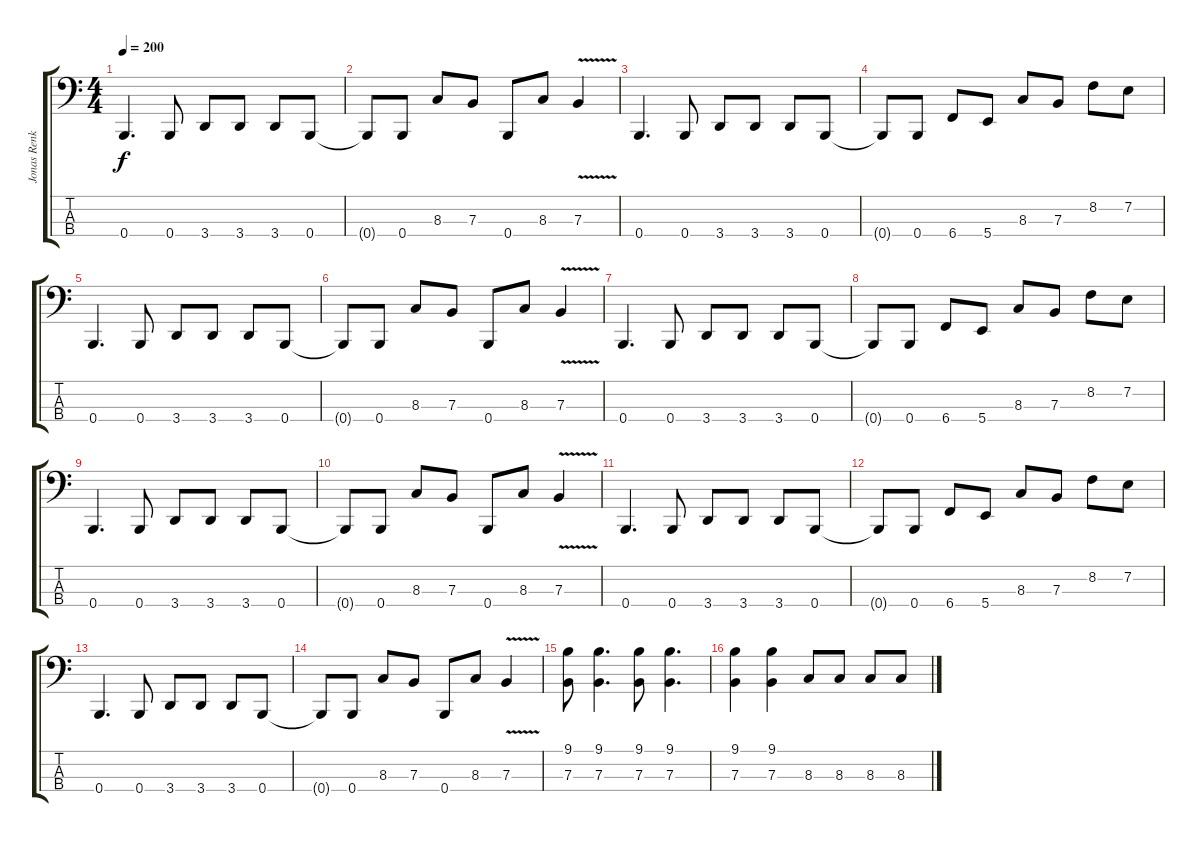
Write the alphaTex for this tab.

\track ("Jonas Renkse" "Jonas Renk") {instrument electricbasspick}
\staff {score tabs}
\tuning (D2 A1 E1 B0) {hide}
\ts (4 4)
\tempo 200
\clef f4
\ks c
0.4.4{d dy f} 0.4.8 3.4.8 3.4.8 3.4.8 0.4.8 |
0.4{t}.8 0.4.8 8.3.8 7.3.8 0.4.8 8.3.8 7.3{v}.4 |
0.4.4{d} 0.4.8 3.4.8 3.4.8 3.4.8 0.4.8 |
0.4{t}.8 0.4.8 6.4.8 5.4.8 8.3.8 7.3.8 8.2.8 7.2.8 |
0.4.4{d} 0.4.8 3.4.8 3.4.8 3.4.8 0.4.8 |
0.4{t}.8 0.4.8 8.3.8 7.3.8 0.4.8 8.3.8 7.3{v}.4 |
0.4.4{d} 0.4.8 3.4.8 3.4.8 3.4.8 0.4.8 |
0.4{t}.8 0.4.8 6.4.8 5.4.8 8.3.8 7.3.8 8.2.8 7.2.8 |
0.4.4{d} 0.4.8 3.4.8 3.4.8 3.4.8 0.4.8 |
0.4{t}.8 0.4.8 8.3.8 7.3.8 0.4.8 8.3.8 7.3{v}.4 |
0.4.4{d} 0.4.8 3.4.8 3.4.8 3.4.8 0.4.8 |
0.4{t}.8 0.4.8 6.4.8 5.4.8 8.3.8 7.3.8 8.2.8 7.2.8 |
0.4.4{d} 0.4.8 3.4.8 3.4.8 3.4.8 0.4.8 |
0.4{t}.8 0.4.8 8.3.8 7.3.8 0.4.8 8.3.8 7.3{v}.4 |
(9.1 7.3).8 (9.1 7.3).4{d} (9.1 7.3).8 (9.1 7.3).4{d} |
(9.1 7.3).4 (9.1 7.3).4 8.3.8 8.3.8 8.3.8 8.3.8
